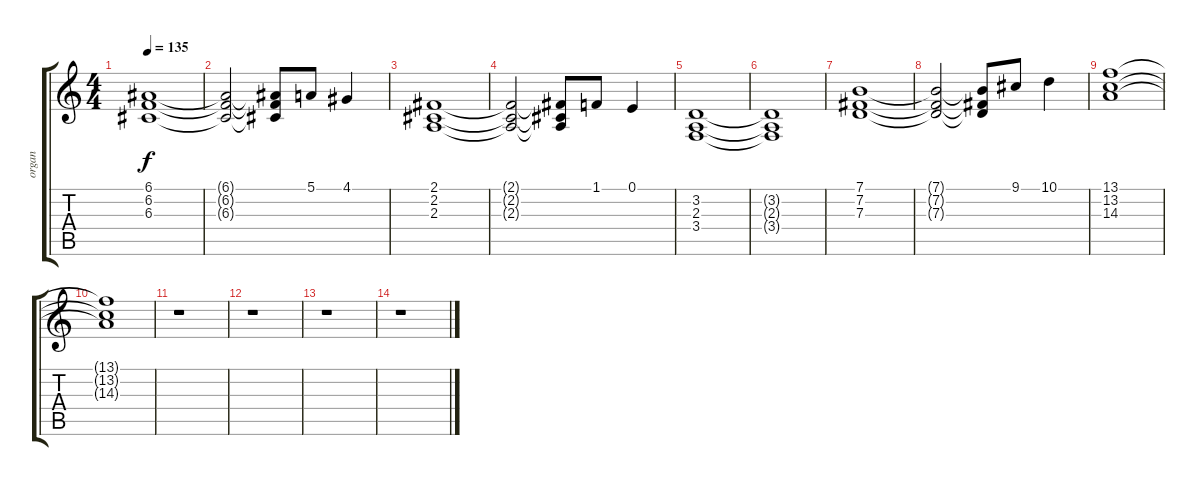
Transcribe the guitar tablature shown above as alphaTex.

\track ("organ" "organ") {instrument churchorgan}
\staff {score tabs}
\tuning (E4 B3 G3 D3 A2 E2) {hide}
\ts (4 4)
\tempo 135
\clef g2
\ks c
(6.1 6.2 6.3).1{dy f} |
(6.1{t} 6.2{t} 6.3{t}).2 (6.1{t} 6.2{t} 6.3{t}).8 5.1.8 4.1.4 |
(2.1 2.2 2.3).1 |
(2.1{t} 2.2{t} 2.3{t}).2 (2.1{t} 2.2{t} 2.3{t}).8 1.1.8 0.1.4 |
(3.2 2.3 3.4).1 |
(3.2{t} 2.3{t} 3.4{t}).1 |
(7.1 7.2 7.3).1 |
(7.1{t} 7.2{t} 7.3{t}).2 (7.1{t} 7.2{t} 7.3{t}).8 9.1.8 10.1.4 |
(13.1 13.2 14.3).1 |
(13.1{t} 13.2{t} 14.3{t}).1 |
r.1 |
r.1 |
r.1 |
r.1
